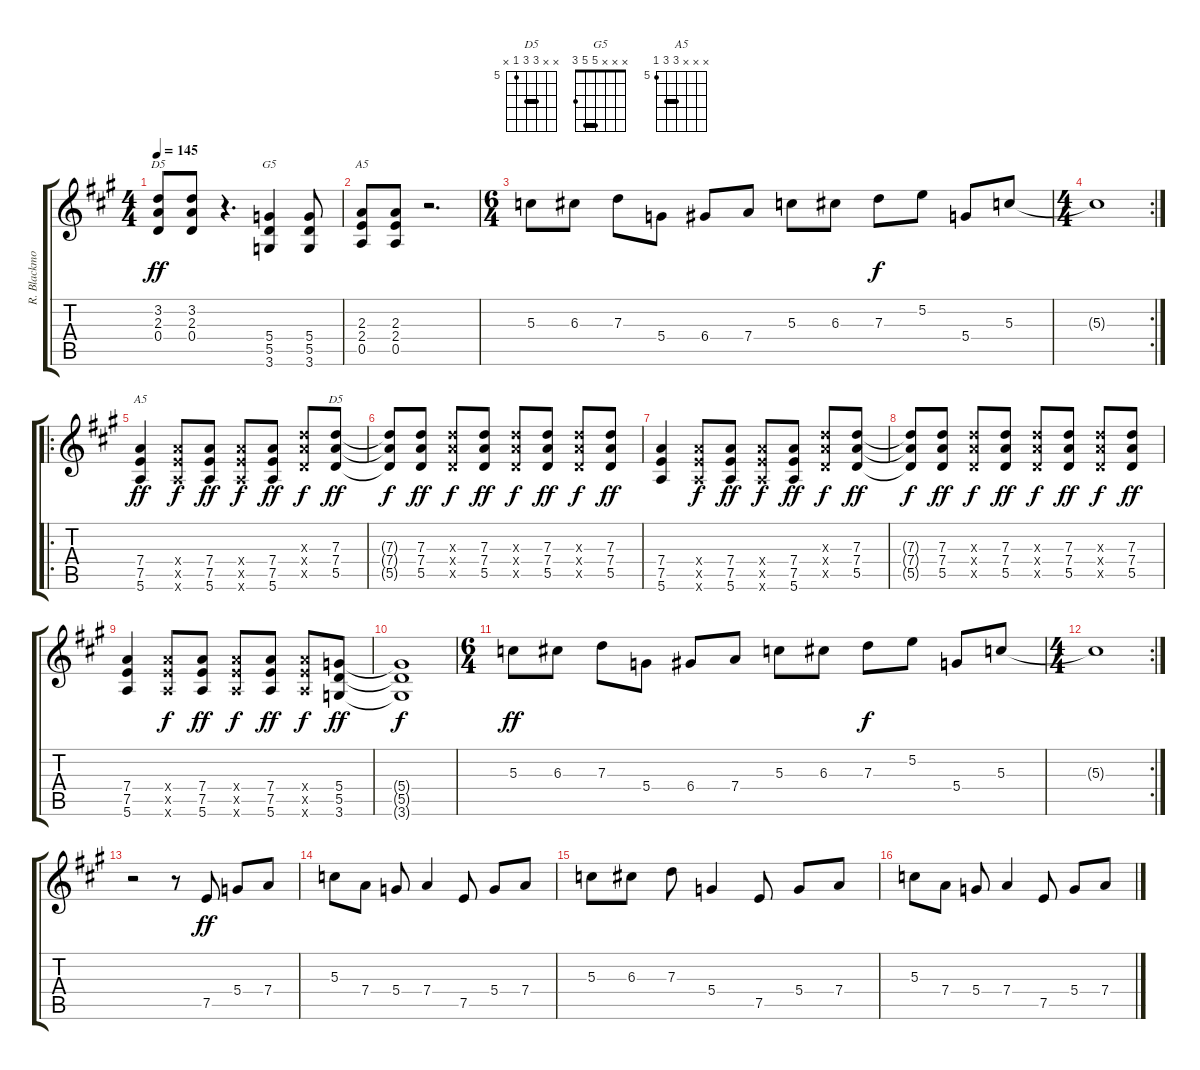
\track ("R. Blackmore rechts" "R. Blackmo") {instrument overdrivenguitar}
\staff {score tabs}
\tuning (E4 B3 G3 D3 A2 E2) {hide}
\chord ("D5" x 3 2 0 x x)
\chord ("G5" x x x 5 5 3) {barre 5}
\chord ("A5" x x 2 2 0 x) {barre 2}
\chord ("A5" x x x 7 7 5) {firstfret 5 barre 7}
\chord ("D5" x x 7 7 5 x) {firstfret 5 barre 7}
\ts (4 4)
\tempo 145
\clef g2
\ks a
(3.2 2.3 0.4).8{ch "D5" dy ff} (3.2 2.3 0.4).8 r.4{d} (5.4 5.5 3.6).4{ch "G5"} (5.4 5.5 3.6).8 |
(2.3 2.4 0.5).8{ch "A5"} (2.3 2.4 0.5).8 r.2{d} |
\ts (6 4)
5.3.8 6.3.8 7.3.8 5.4.8 6.4.8 7.4.8 5.3.8 6.3.8 7.3.8{dy f} 5.2.8 5.4.8 5.3.8 |
\rc 2
\ts (4 4)
5.3{t}.1 |
\ro
(7.4 7.5 5.6).4{ch "A5" dy ff} (7.4{x} 7.5{x} 5.6{x}).8{dy f} (7.4 7.5 5.6).8{dy ff} (7.4{x} 7.5{x} 5.6{x}).8{dy f} (7.4 7.5 5.6).8{dy ff} (7.3{x} 7.4{x} 5.5{x}).8{dy f} (7.3 7.4 5.5).8{ch "D5" dy ff} |
(7.3{t} 7.4{t} 5.5{t}).8{dy f} (7.3 7.4 5.5).8{dy ff} (7.3{x} 7.4{x} 5.5{x}).8{dy f} (7.3 7.4 5.5).8{dy ff} (7.3{x} 7.4{x} 5.5{x}).8{dy f} (7.3 7.4 5.5).8{dy ff} (7.3{x} 7.4{x} 5.5{x}).8{dy f} (7.3 7.4 5.5).8{dy ff} |
(7.4 7.5 5.6).4 (7.4{x} 7.5{x} 5.6{x}).8{dy f} (7.4 7.5 5.6).8{dy ff} (7.4{x} 7.5{x} 5.6{x}).8{dy f} (7.4 7.5 5.6).8{dy ff} (7.3{x} 7.4{x} 5.5{x}).8{dy f} (7.3 7.4 5.5).8{dy ff} |
(7.3{t} 7.4{t} 5.5{t}).8{dy f} (7.3 7.4 5.5).8{dy ff} (7.3{x} 7.4{x} 5.5{x}).8{dy f} (7.3 7.4 5.5).8{dy ff} (7.3{x} 7.4{x} 5.5{x}).8{dy f} (7.3 7.4 5.5).8{dy ff} (7.3{x} 7.4{x} 5.5{x}).8{dy f} (7.3 7.4 5.5).8{dy ff} |
(7.4 7.5 5.6).4 (7.4{x} 7.5{x} 5.6{x}).8{dy f} (7.4 7.5 5.6).8{dy ff} (7.4{x} 7.5{x} 5.6{x}).8{dy f} (7.4 7.5 5.6).8{dy ff} (7.4{x} 7.5{x} 5.6{x}).8{dy f} (5.4 5.5 3.6).8{dy ff} |
(5.4{t} 5.5{t} 3.6{t}).1{dy f} |
\ts (6 4)
5.3.8{dy ff} 6.3.8 7.3.8 5.4.8 6.4.8 7.4.8 5.3.8 6.3.8 7.3.8{dy f} 5.2.8 5.4.8 5.3.8 |
\rc 2
\ts (4 4)
5.3{t}.1 |
r.2 r.8 7.5.8{dy ff} 5.4.8 7.4.8 |
5.3.8 7.4.8 5.4.8 7.4.4 7.5.8 5.4.8 7.4.8 |
5.3.8 6.3.8 7.3.8 5.4.4 7.5.8 5.4.8 7.4.8 |
5.3.8 7.4.8 5.4.8 7.4.4 7.5.8 5.4.8 7.4.8
